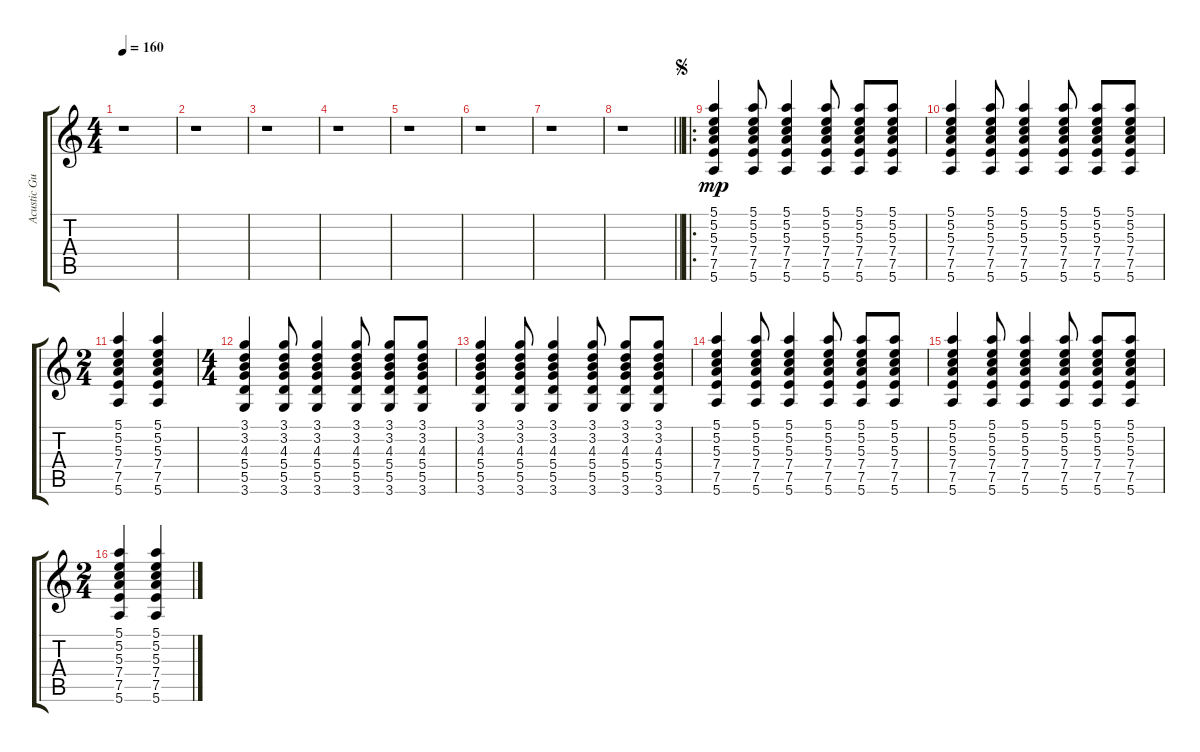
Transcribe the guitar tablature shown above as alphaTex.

\track ("Acustic Guitar - Copy" "Acustic Gu") {instrument acousticguitarsteel}
\staff {score tabs}
\tuning (E4 B3 G3 D3 A2 E2) {hide}
\ts (4 4)
\tempo 160
\clef g2
\ks c
r.1{dy mp instrument acousticguitarsteel} |
r.1 |
r.1 |
r.1 |
r.1 |
r.1 |
r.1 |
\barLineRight lightlight
r.1 |
\ro
\jump segno
(5.1 5.2 5.3 7.4 7.5 5.6).4 (5.1 5.2 5.3 7.4 7.5 5.6).8 (5.1 5.2 5.3 7.4 7.5 5.6).4 (5.1 5.2 5.3 7.4 7.5 5.6).8 (5.1 5.2 5.3 7.4 7.5 5.6).8 (5.1 5.2 5.3 7.4 7.5 5.6).8 |
(5.1 5.2 5.3 7.4 7.5 5.6).4 (5.1 5.2 5.3 7.4 7.5 5.6).8 (5.1 5.2 5.3 7.4 7.5 5.6).4 (5.1 5.2 5.3 7.4 7.5 5.6).8 (5.1 5.2 5.3 7.4 7.5 5.6).8 (5.1 5.2 5.3 7.4 7.5 5.6).8 |
\ts (2 4)
(5.1 5.2 5.3 7.4 7.5 5.6).4 (5.1 5.2 5.3 7.4 7.5 5.6).4 |
\ts (4 4)
(3.1 3.2 4.3 5.4 5.5 3.6).4 (3.1 3.2 4.3 5.4 5.5 3.6).8 (3.1 3.2 4.3 5.4 5.5 3.6).4 (3.1 3.2 4.3 5.4 5.5 3.6).8 (3.1 3.2 4.3 5.4 5.5 3.6).8 (3.1 3.2 4.3 5.4 5.5 3.6).8 |
(3.1 3.2 4.3 5.4 5.5 3.6).4 (3.1 3.2 4.3 5.4 5.5 3.6).8 (3.1 3.2 4.3 5.4 5.5 3.6).4 (3.1 3.2 4.3 5.4 5.5 3.6).8 (3.1 3.2 4.3 5.4 5.5 3.6).8 (3.1 3.2 4.3 5.4 5.5 3.6).8 |
(5.1 5.2 5.3 7.4 7.5 5.6).4 (5.1 5.2 5.3 7.4 7.5 5.6).8 (5.1 5.2 5.3 7.4 7.5 5.6).4 (5.1 5.2 5.3 7.4 7.5 5.6).8 (5.1 5.2 5.3 7.4 7.5 5.6).8 (5.1 5.2 5.3 7.4 7.5 5.6).8 |
(5.1 5.2 5.3 7.4 7.5 5.6).4 (5.1 5.2 5.3 7.4 7.5 5.6).8 (5.1 5.2 5.3 7.4 7.5 5.6).4 (5.1 5.2 5.3 7.4 7.5 5.6).8 (5.1 5.2 5.3 7.4 7.5 5.6).8 (5.1 5.2 5.3 7.4 7.5 5.6).8 |
\ts (2 4)
(5.1 5.2 5.3 7.4 7.5 5.6).4 (5.1 5.2 5.3 7.4 7.5 5.6).4
